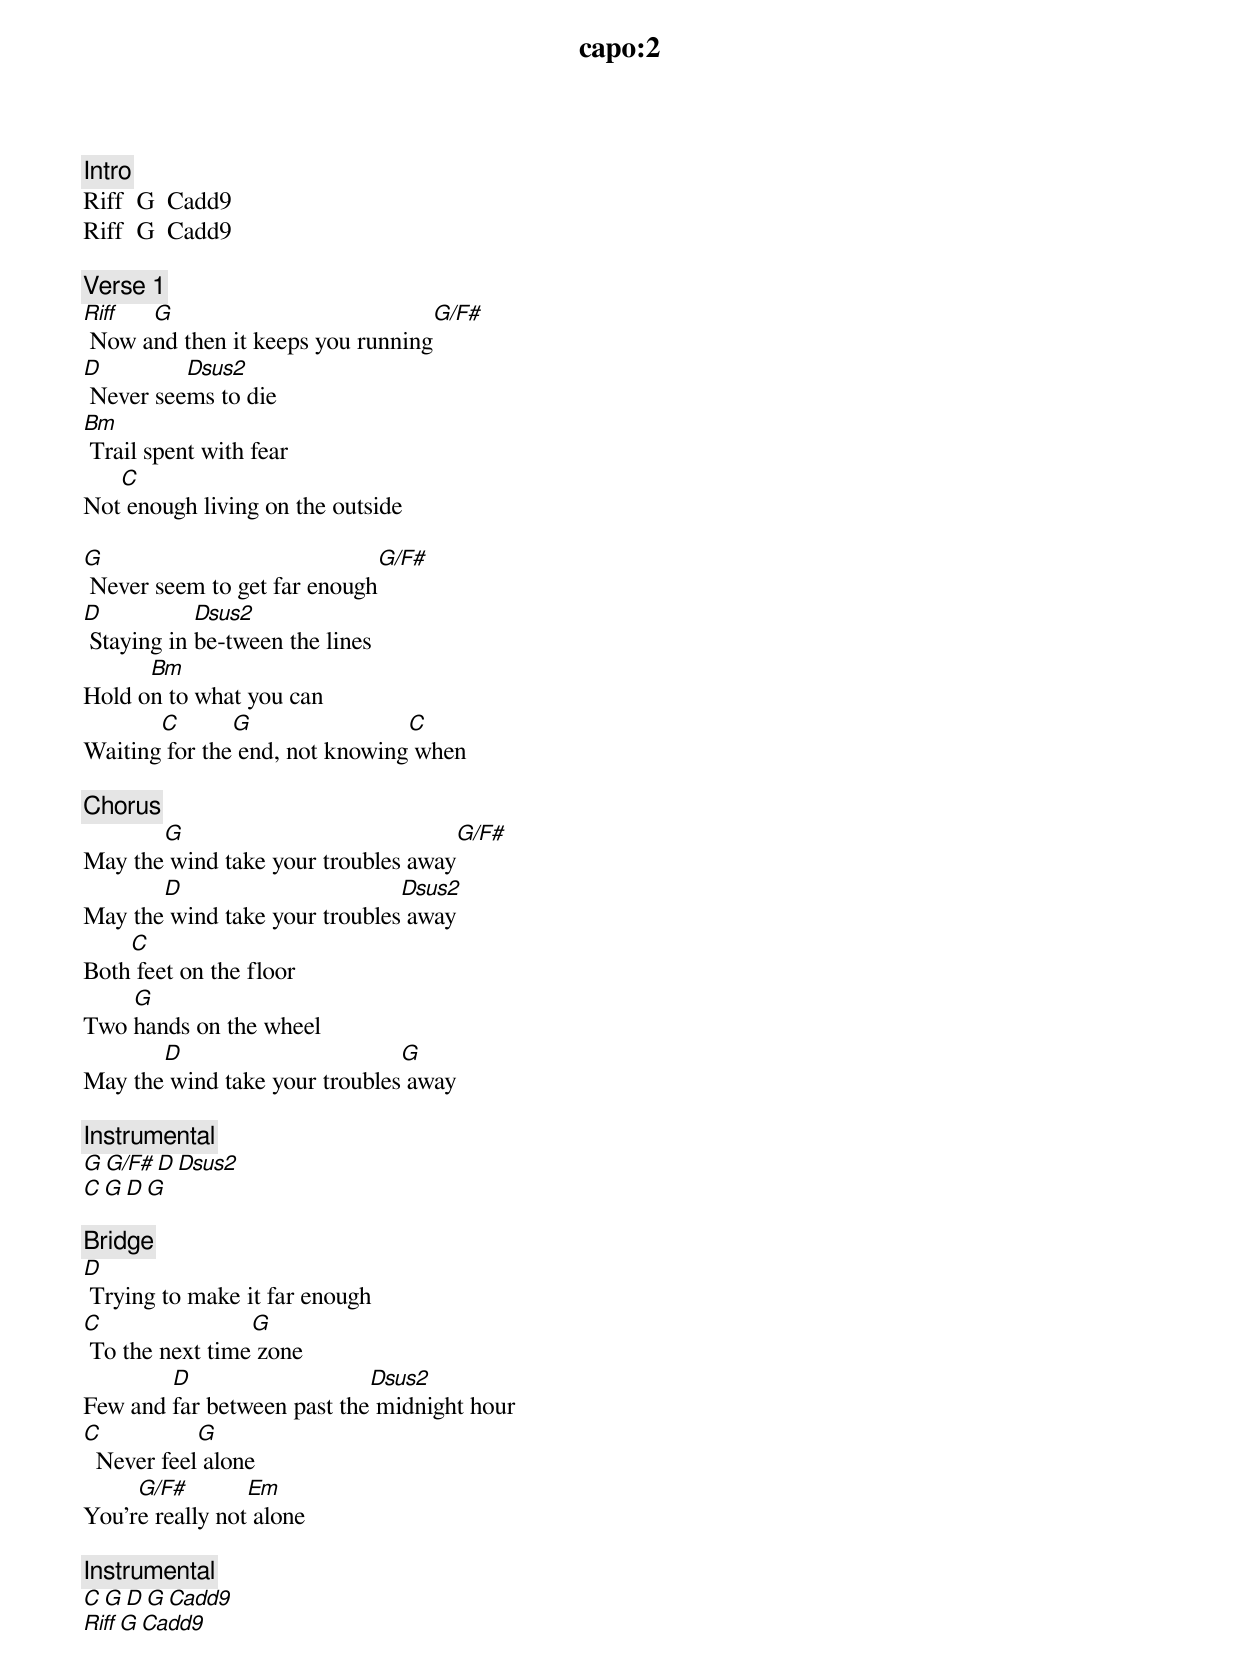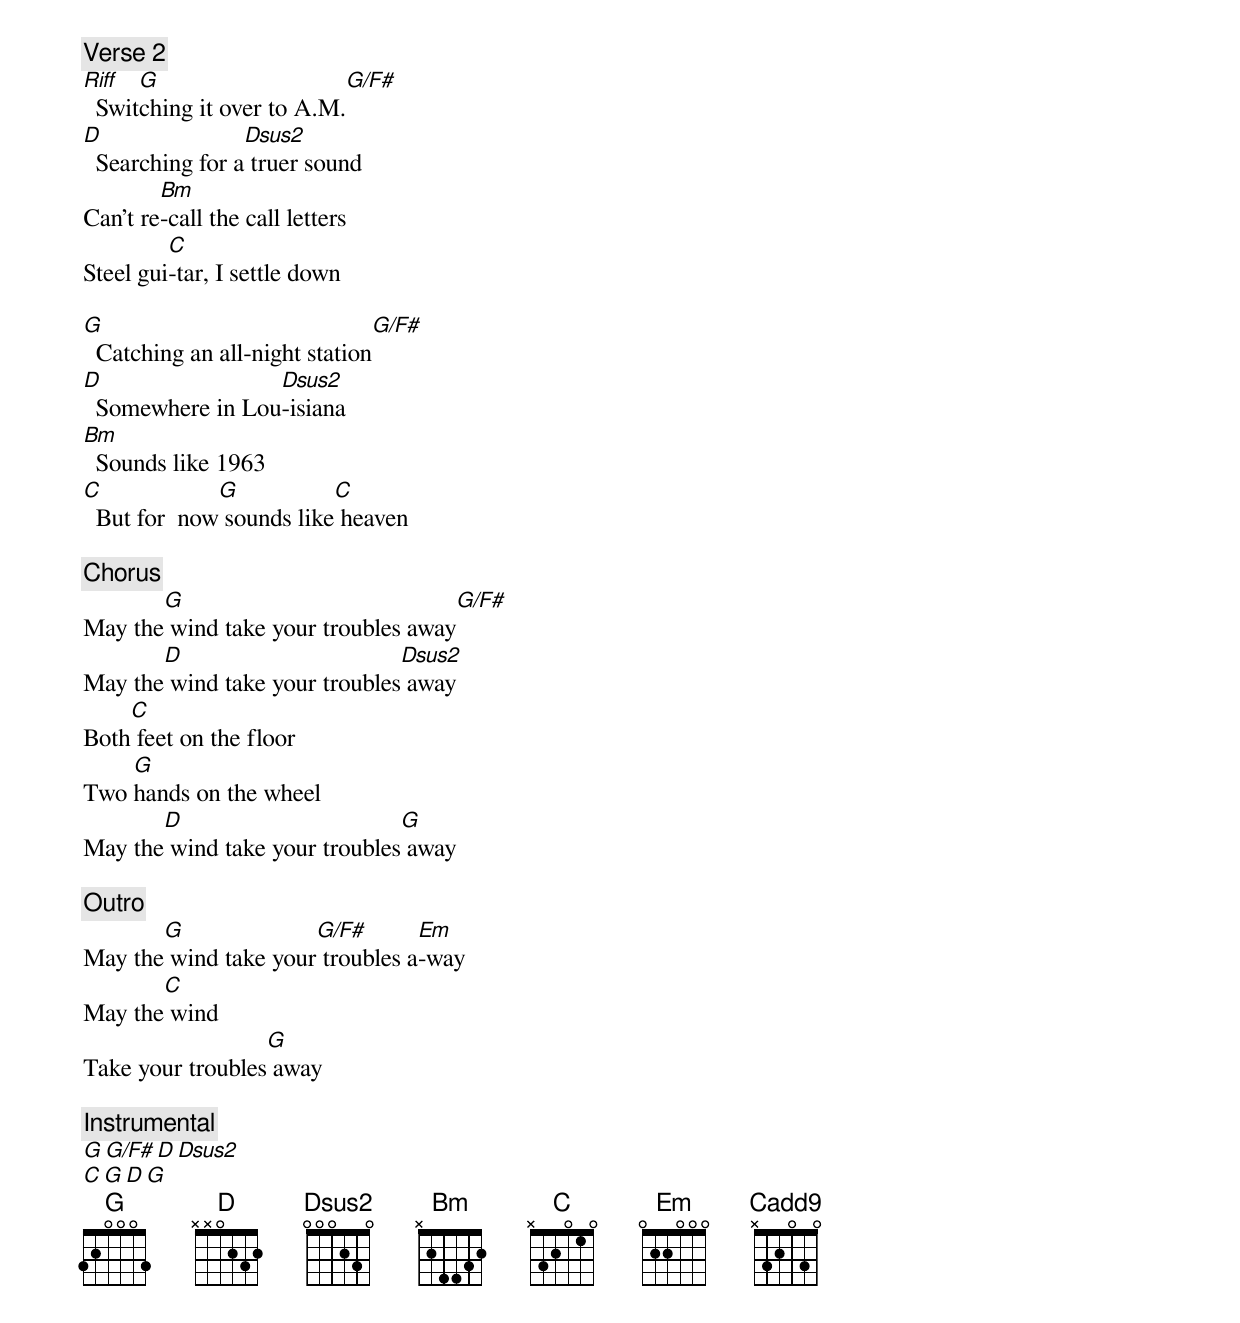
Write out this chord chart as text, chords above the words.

capo:2
[Intro]
Riff  G  Cadd9
Riff  G  Cadd9

[Verse 1]
Riff  G                            G/F#
 Now and then it keeps you running
D         Dsus2
 Never seems to die
Bm
 Trail spent with fear
   C
Not enough living on the outside

G                            G/F#
 Never seem to get far enough
D           Dsus2
 Staying in be-tween the lines
      Bm
Hold on to what you can
       C       G                C
Waiting for the end, not knowing when

[Chorus]
       G                             G/F#
May the wind take your troubles away
       D                       Dsus2
May the wind take your troubles away
    C
Both feet on the floor
    G
Two hands on the wheel
       D                       G
May the wind take your troubles away

[Instrumental]
G  G/F#  D  Dsus2
C  G  D  G

[Bridge]
D
 Trying to make it far enough
C                G
 To the next time zone
        D                   Dsus2
Few and far between past the midnight hour
C           G
  Never feel alone
     G/F#        Em
You're really not alone

[Instrumental]
C  G  D  G  Cadd9
Riff  G  Cadd9

[Verse 2]
Riff  G                    G/F#
  Switching it over to A.M.
D                Dsus2
  Searching for a truer sound
        Bm
Can't re-call the call letters
         C
Steel gui-tar, I settle down

G                              G/F#
  Catching an all-night station
D                 Dsus2
  Somewhere in Lou-isiana
Bm
  Sounds like 1963
C             G           C
  But for  now sounds like heaven

[Chorus]
       G                             G/F#
May the wind take your troubles away
       D                       Dsus2
May the wind take your troubles away
    C
Both feet on the floor
    G
Two hands on the wheel
       D                       G
May the wind take your troubles away

[Outro]
       G              G/F#       Em
May the wind take your troubles a-way
       C
May the wind
                  G
Take your troubles away

[Instrumental]
G  G/F#  D  Dsus2
C  G  D  G
